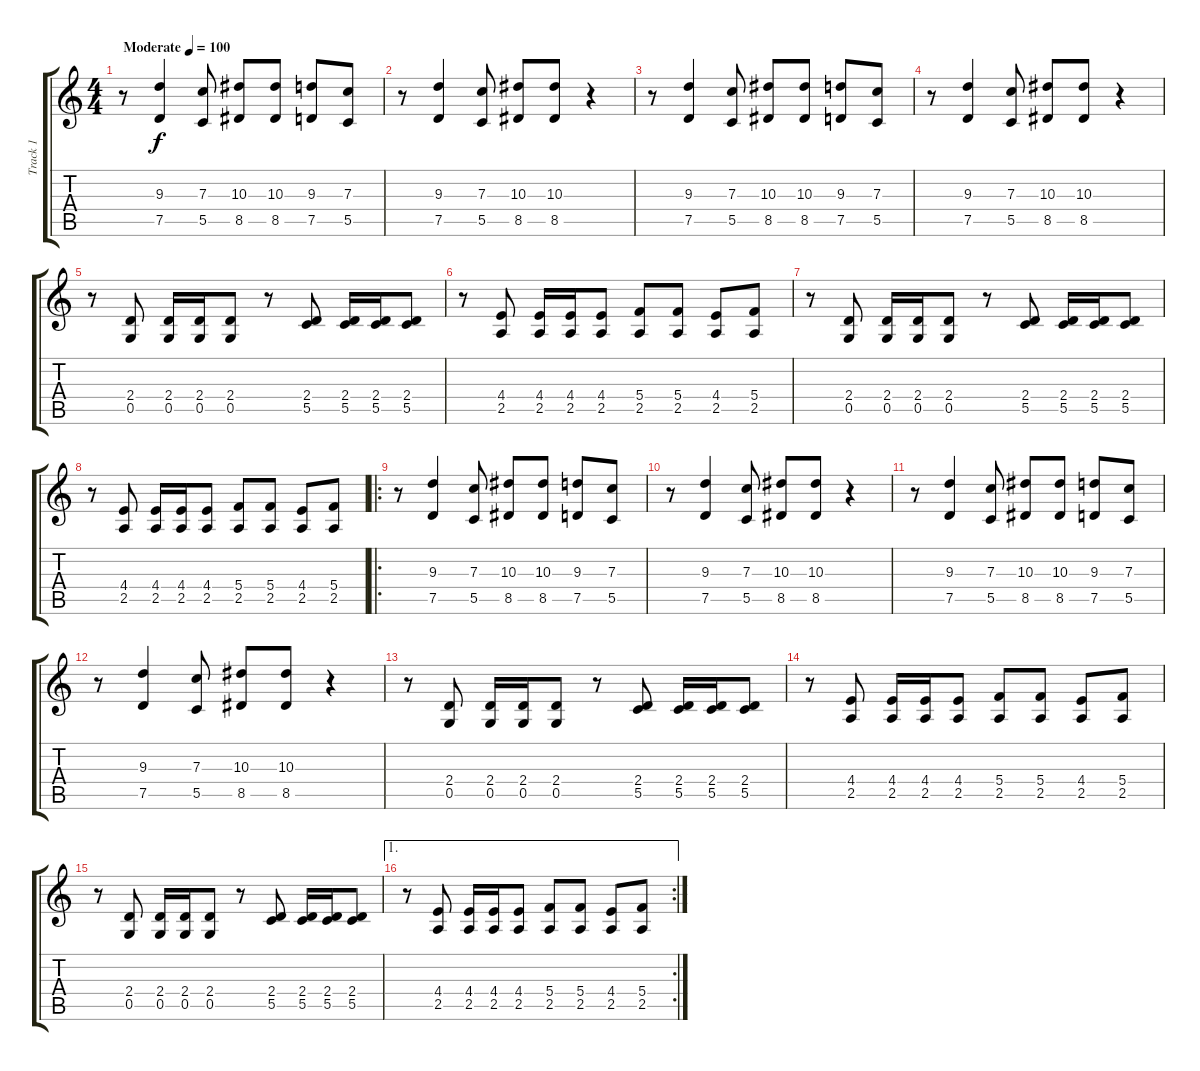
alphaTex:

\track ("Track 1" "Track 1") {instrument electricguitarjazz}
\staff {score tabs}
\tuning (D4 A3 F3 C3 G2 C2) {hide}
\ts (4 4)
\tempo (100 "Moderate")
\clef g2
\ks c
r.8{dy f instrument electricguitarjazz} (9.3 7.5).4 (7.3 5.5).8 (10.3 8.5).8 (10.3 8.5).8 (9.3 7.5).8 (7.3 5.5).8 |
r.8 (9.3 7.5).4 (7.3 5.5).8 (10.3 8.5).8 (10.3 8.5).8 r.4 |
r.8 (9.3 7.5).4 (7.3 5.5).8 (10.3 8.5).8 (10.3 8.5).8 (9.3 7.5).8 (7.3 5.5).8 |
r.8 (9.3 7.5).4 (7.3 5.5).8 (10.3 8.5).8 (10.3 8.5).8 r.4 |
r.8 (2.4 0.5).8 (2.4 0.5).16 (2.4 0.5).16 (2.4 0.5).8 r.8 (2.4 5.5).8 (2.4 5.5).16 (2.4 5.5).16 (2.4 5.5).8 |
r.8 (4.4 2.5).8 (4.4 2.5).16 (4.4 2.5).16 (4.4 2.5).8 (5.4 2.5).8 (5.4 2.5).8 (4.4 2.5).8 (5.4 2.5).8 |
r.8 (2.4 0.5).8 (2.4 0.5).16 (2.4 0.5).16 (2.4 0.5).8 r.8 (2.4 5.5).8 (2.4 5.5).16 (2.4 5.5).16 (2.4 5.5).8 |
r.8 (4.4 2.5).8 (4.4 2.5).16 (4.4 2.5).16 (4.4 2.5).8 (5.4 2.5).8 (5.4 2.5).8 (4.4 2.5).8 (5.4 2.5).8 |
\ro
r.8 (9.3 7.5).4 (7.3 5.5).8 (10.3 8.5).8 (10.3 8.5).8 (9.3 7.5).8 (7.3 5.5).8 |
r.8 (9.3 7.5).4 (7.3 5.5).8 (10.3 8.5).8 (10.3 8.5).8 r.4 |
r.8 (9.3 7.5).4 (7.3 5.5).8 (10.3 8.5).8 (10.3 8.5).8 (9.3 7.5).8 (7.3 5.5).8 |
r.8 (9.3 7.5).4 (7.3 5.5).8 (10.3 8.5).8 (10.3 8.5).8 r.4 |
r.8 (2.4 0.5).8 (2.4 0.5).16 (2.4 0.5).16 (2.4 0.5).8 r.8 (2.4 5.5).8 (2.4 5.5).16 (2.4 5.5).16 (2.4 5.5).8 |
r.8 (4.4 2.5).8 (4.4 2.5).16 (4.4 2.5).16 (4.4 2.5).8 (5.4 2.5).8 (5.4 2.5).8 (4.4 2.5).8 (5.4 2.5).8 |
r.8 (2.4 0.5).8 (2.4 0.5).16 (2.4 0.5).16 (2.4 0.5).8 r.8 (2.4 5.5).8 (2.4 5.5).16 (2.4 5.5).16 (2.4 5.5).8 |
\ae 1
\rc 2
r.8 (4.4 2.5).8 (4.4 2.5).16 (4.4 2.5).16 (4.4 2.5).8 (5.4 2.5).8 (5.4 2.5).8 (4.4 2.5).8 (5.4 2.5).8
